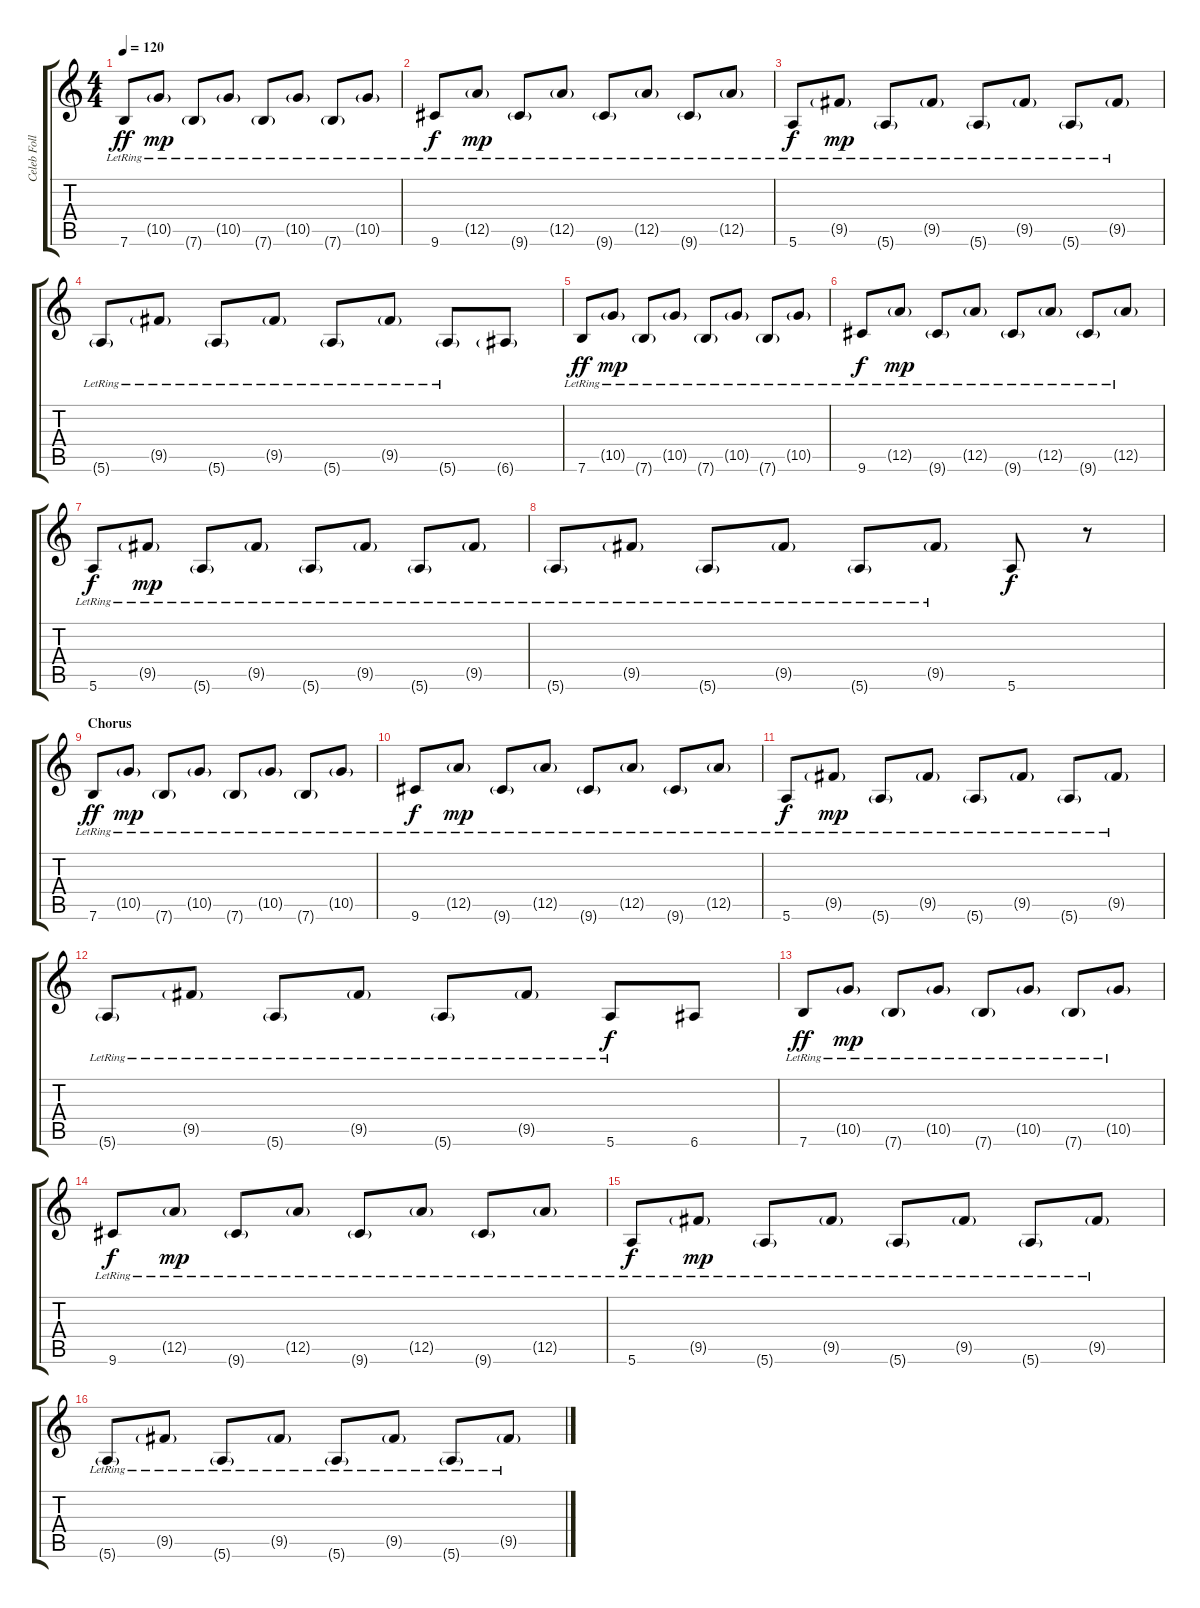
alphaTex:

\track ("Celeb Followill - Guitar I" "Celeb Foll") {instrument acousticguitarsteel}
\staff {score tabs}
\tuning (E4 B3 G3 D3 A2 E2) {hide}
\ts (4 4)
\tempo 120
\clef g2
\ks c
7.6{lr}.8{dy ff} 10.5{g lr}.8{dy mp} 7.6{g lr}.8 10.5{g lr}.8 7.6{g lr}.8 10.5{g lr}.8 7.6{g lr}.8 10.5{g lr}.8 |
9.6{lr}.8{dy f} 12.5{g lr}.8{dy mp} 9.6{g lr}.8 12.5{g lr}.8 9.6{g lr}.8 12.5{g lr}.8 9.6{g lr}.8 12.5{g lr}.8 |
5.6{lr}.8{dy f} 9.5{g lr}.8{dy mp} 5.6{g lr}.8 9.5{g lr}.8 5.6{g lr}.8 9.5{g lr}.8 5.6{g lr}.8 9.5{g lr}.8 |
5.6{g lr}.8 9.5{g lr}.8 5.6{g lr}.8 9.5{g lr}.8 5.6{g lr}.8 9.5{g lr}.8 5.6{g lr}.8 6.6{g}.8 |
7.6{lr}.8{dy ff} 10.5{g lr}.8{dy mp} 7.6{g lr}.8 10.5{g lr}.8 7.6{g lr}.8 10.5{g lr}.8 7.6{g lr}.8 10.5{g lr}.8 |
9.6{lr}.8{dy f} 12.5{g lr}.8{dy mp} 9.6{g lr}.8 12.5{g lr}.8 9.6{g lr}.8 12.5{g lr}.8 9.6{g lr}.8 12.5{g lr}.8 |
5.6{lr}.8{dy f} 9.5{g lr}.8{dy mp} 5.6{g lr}.8 9.5{g lr}.8 5.6{g lr}.8 9.5{g lr}.8 5.6{g lr}.8 9.5{g lr}.8 |
5.6{g lr}.8 9.5{g lr}.8 5.6{g lr}.8 9.5{g lr}.8 5.6{g lr}.8 9.5{g lr}.8 5.6.8{dy f} r.8 |
\section ("" "Chorus")
7.6{lr}.8{dy ff} 10.5{g lr}.8{dy mp} 7.6{g lr}.8 10.5{g lr}.8 7.6{g lr}.8 10.5{g lr}.8 7.6{g lr}.8 10.5{g lr}.8 |
9.6{lr}.8{dy f} 12.5{g lr}.8{dy mp} 9.6{g lr}.8 12.5{g lr}.8 9.6{g lr}.8 12.5{g lr}.8 9.6{g lr}.8 12.5{g lr}.8 |
5.6{lr}.8{dy f} 9.5{g lr}.8{dy mp} 5.6{g lr}.8 9.5{g lr}.8 5.6{g lr}.8 9.5{g lr}.8 5.6{g lr}.8 9.5{g lr}.8 |
5.6{g lr}.8 9.5{g lr}.8 5.6{g lr}.8 9.5{g lr}.8 5.6{g lr}.8 9.5{g lr}.8 5.6{lr}.8{dy f} 6.6.8 |
7.6{lr}.8{dy ff} 10.5{g lr}.8{dy mp} 7.6{g lr}.8 10.5{g lr}.8 7.6{g lr}.8 10.5{g lr}.8 7.6{g lr}.8 10.5{g lr}.8 |
9.6{lr}.8{dy f} 12.5{g lr}.8{dy mp} 9.6{g lr}.8 12.5{g lr}.8 9.6{g lr}.8 12.5{g lr}.8 9.6{g lr}.8 12.5{g lr}.8 |
5.6{lr}.8{dy f} 9.5{g lr}.8{dy mp} 5.6{g lr}.8 9.5{g lr}.8 5.6{g lr}.8 9.5{g lr}.8 5.6{g lr}.8 9.5{g lr}.8 |
5.6{g lr}.8 9.5{g lr}.8 5.6{g lr}.8 9.5{g lr}.8 5.6{g lr}.8 9.5{g lr}.8 5.6{g lr}.8 9.5{g lr}.8
